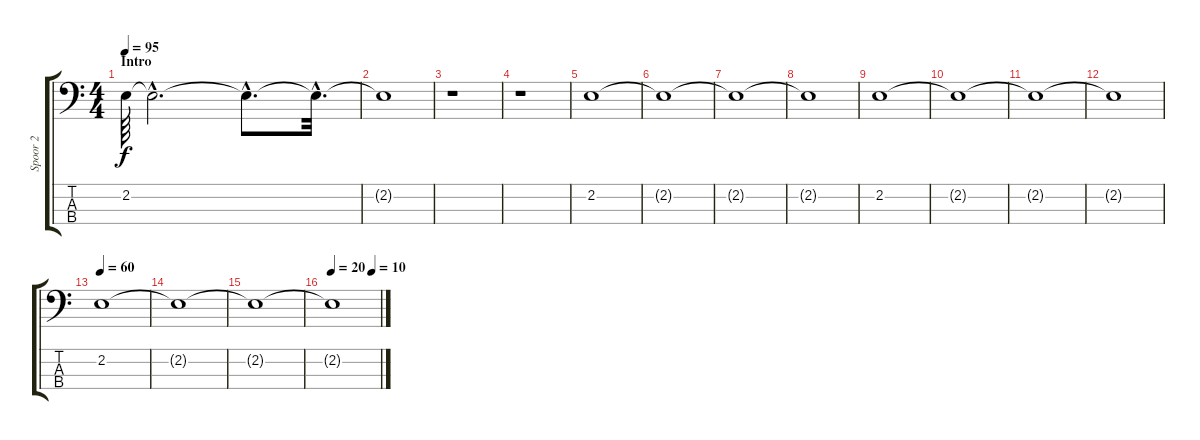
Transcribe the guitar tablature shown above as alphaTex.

\track ("Spoor 2" "Spoor 2") {instrument slapbass2}
\staff {score tabs}
\tuning (G2 D2 A1 E1) {hide}
\ts (4 4)
\section ("" "Intro")
\tempo 95
\clef f4
\ks c
2.2.64{dy f volume 9 instrument slapbass2} 2.2{hac t}.2{d volume 2} 2.2{hac t}.8{d} 2.2{hac t}.32{d} |
2.2{t}.1 |
r.1 |
r.1 |
2.2.1 |
2.2{t}.1 |
2.2{t}.1 |
2.2{t}.1 |
2.2.1 |
2.2{t}.1 |
2.2{t}.1 |
2.2{t}.1 |
\tempo 60
2.2.1 |
2.2{t}.1 |
2.2{t}.1 |
\tempo 20
\tempo (10 0.8333333333333334)
2.2{t}.1
